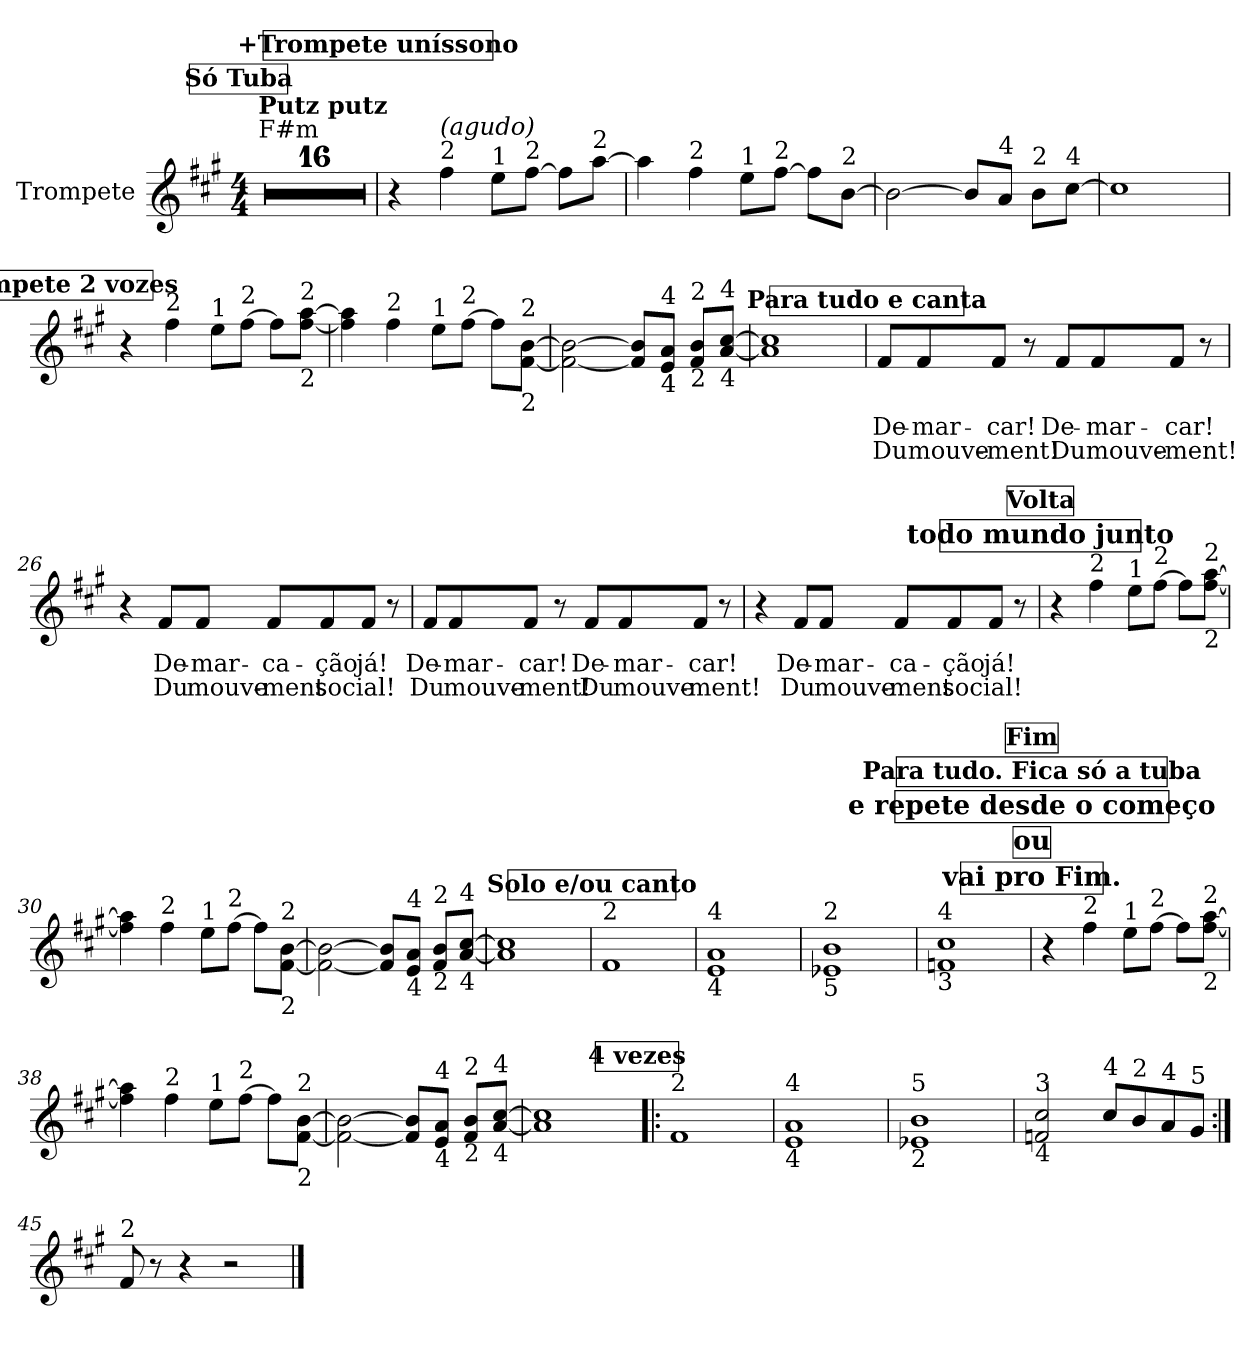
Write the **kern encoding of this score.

**kern	**text	**text
*part1	*part1	*part1
*staff1	*staff1	*staff1
*I"Trompete	*	*
*I'Tpt	*	*
*clefG2	*	*
*ITrd1c2	*	*
*k[f#]	*	*
*M4/4	*	*
*MM120	*	*
!!LO:REH:place=s1:a:B:fs=14:t=Só Tuba
=1	=1	=1
!LO:TX:a:t=F#m	!	!
!LO:TX:a:B:t=Putz putz	!	!
1r	.	.
=2	=2	=2
1r	.	.
=3	=3	=3
1r	.	.
=4	=4	=4
1r	.	.
!!LO:REH:place=s1:a:B:fs=14:t=+Trombones
=5	=5	=5
1r	.	.
=6	=6	=6
1r	.	.
=7	=7	=7
1r	.	.
=8	=8	=8
1r	.	.
!!LO:LB:g=z
!!LO:REH:place=s1:a:B:fs=14:t=+Sax
=9	=9	=9
1r	.	.
=10	=10	=10
1r	.	.
=11	=11	=11
1r	.	.
=12	=12	=12
1r	.	.
!!LO:REH:place=s1:a:B:fs=14:t=+Percussão
=13	=13	=13
1r	.	.
=14	=14	=14
1r	.	.
=15	=15	=15
1r	.	.
=16	=16	=16
1r	.	.
!!LO:LB:g=z
!!LO:REH:place=s1:a:B:fs=14:t=+Trompete uníssono
=17	=17	=17
4r	.	.
!LO:TX:a:t=2	!	!
!LO:TX:a:i:t=(agudo)	!	!
4ee\	.	.
!LO:TX:a:t=1	!	!
8dd\L	.	.
!LO:TX:a:t=2	!	!
[8ee\J	.	.
8ee\L]	.	.
!LO:TX:a:t=2	!	!
[8gg\J	.	.
=18	=18	=18
4gg\]	.	.
!LO:TX:a:t=2	!	!
4ee\	.	.
!LO:TX:a:t=1	!	!
8dd\L	.	.
!LO:TX:a:t=2	!	!
[8ee\J	.	.
8ee\L]	.	.
!LO:TX:a:t=2	!	!
[8a\J	.	.
=19	=19	=19
2a\_	.	.
8a/L]	.	.
!LO:TX:a:t=4	!	!
8g/J	.	.
!LO:TX:a:t=2	!	!
8a\L	.	.
!LO:TX:a:t=4	!	!
[8b\J	.	.
=20	=20	=20
1b]	.	.
!!LO:LB:g=z
!!LO:REH:place=s1:a:B:fs=14:t=+Trompete 2 vozes
=21	=21	=21
4r	.	.
!LO:TX:a:t=2	!	!
4ee\	.	.
!LO:TX:a:t=1	!	!
8dd\L	.	.
!LO:TX:a:t=2	!	!
[8ee\J	.	.
8ee\L]	.	.
!LO:TX:a:t=2	!	!
!LO:TX:b:t=2	!	!
[8ee\ [8gg\J	.	.
=22	=22	=22
4ee\] 4gg\]	.	.
!LO:TX:a:t=2	!	!
4ee\	.	.
!LO:TX:a:t=1	!	!
8dd\L	.	.
!LO:TX:a:t=2	!	!
[8ee\J	.	.
8ee\L]	.	.
!LO:TX:a:t=2	!	!
!LO:TX:b:t=2	!	!
[8e\ [8a\J	.	.
=23	=23	=23
2e\_ 2a\_	.	.
8e/] 8a/]L	.	.
!LO:TX:a:t=4	!	!
!LO:TX:b:t=4	!	!
8d/ 8g/J	.	.
!LO:TX:a:t=2	!	!
!LO:TX:b:t=2	!	!
8e/ 8a/L	.	.
!LO:TX:a:t=4	!	!
!LO:TX:b:t=4	!	!
[8g/ [8b/J	.	.
=24	=24	=24
1g] 1b]	.	.
!!LO:LB:g=z
!!LO:REH:place=s1:a:B:fs=14:t=Para tudo e canta
=25	=25	=25
!	!LO:LY:b	!LO:LY:b
8e!/L	De-	Du
!	!LO:LY:b	!LO:LY:b
8e!/	-mar-	mouve-
!	!LO:LY:b	!LO:LY:b
8e!/J	-car!	-ment!
8r	.	.
!	!LO:LY:b	!LO:LY:b
8e!/L	De-	Du
!	!LO:LY:b	!LO:LY:b
8e!/	-mar-	mouve-
!	!LO:LY:b	!LO:LY:b
8e!/J	-car!	-ment!
8r	.	.
=26	=26	=26
4r	.	.
!	!LO:LY:b	!LO:LY:b
8e!/L	De-	Du
!	!LO:LY:b	!LO:LY:b
8e!/J	-mar-	mouve-
!	!LO:LY:b	!LO:LY:b
8e!/L	-ca-	-ment
!	!LO:LY:b	!LO:LY:b
8e!/	-ção	social!
!	!LO:LY:b	!
8e!/J	já!	.
8r	.	.
!!LO:LB:g=z
=27	=27	=27
!	!LO:LY:b	!LO:LY:b
8e!/L	De-	Du
!	!LO:LY:b	!LO:LY:b
8e!/	-mar-	mouve-
!	!LO:LY:b	!LO:LY:b
8e!/J	-car!	-ment!
8r	.	.
!	!LO:LY:b	!LO:LY:b
8e!/L	De-	Du
!	!LO:LY:b	!LO:LY:b
8e!/	-mar-	mouve-
!	!LO:LY:b	!LO:LY:b
8e!/J	-car!	-ment!
8r	.	.
=28	=28	=28
4r	.	.
!	!LO:LY:b	!LO:LY:b
8e!/L	De-	Du
!	!LO:LY:b	!LO:LY:b
8e!/J	-mar-	mouve-
!	!LO:LY:b	!LO:LY:b
8e!/L	-ca-	-ment
!	!LO:LY:b	!LO:LY:b
8e!/	-ção	social!
!	!LO:LY:b	!
8e!/J	já!	.
8r	.	.
!!LO:PB:g=z
!!LO:REH:place=s1:a:t=todo mundo junto
!!LO:REH:place=s1:a:B:fs=14:t=Volta
=29	=29	=29
4r	.	.
!LO:TX:a:t=2	!	!
4ee\	.	.
!LO:TX:a:t=1	!	!
8dd\L	.	.
!LO:TX:a:t=2	!	!
[8ee\J	.	.
8ee\L]	.	.
!LO:TX:a:t=2	!	!
!LO:TX:b:t=2	!	!
[8ee\ [8gg\J	.	.
=30	=30	=30
4ee\] 4gg\]	.	.
!LO:TX:a:t=2	!	!
4ee\	.	.
!LO:TX:a:t=1	!	!
8dd\L	.	.
!LO:TX:a:t=2	!	!
[8ee\J	.	.
8ee\L]	.	.
!LO:TX:a:t=2	!	!
!LO:TX:b:t=2	!	!
[8e\ [8a\J	.	.
=31	=31	=31
2e\_ 2a\_	.	.
8e/] 8a/]L	.	.
!LO:TX:a:t=4	!	!
!LO:TX:b:t=4	!	!
8d/ 8g/J	.	.
!LO:TX:a:t=2	!	!
!LO:TX:b:t=2	!	!
8e/ 8a/L	.	.
!LO:TX:a:t=4	!	!
!LO:TX:b:t=4	!	!
[8g/ [8b/J	.	.
=32	=32	=32
1g] 1b]	.	.
!!LO:LB:g=z
!!LO:REH:place=s1:a:B:fs=14:t=Solo e/ou canto
=33	=33	=33
!LO:TX:a:t=2	!	!
1e	.	.
=34	=34	=34
!LO:TX:a:t=4	!	!
!LO:TX:b:t=4	!	!
1d 1g	.	.
=35	=35	=35
!LO:TX:a:t=2	!	!
!LO:TX:b:t=5	!	!
1d-X 1a	.	.
=36	=36	=36
!LO:TX:a:t=4	!	!
!LO:TX:b:t=3	!	!
1e-X 1b	.	.
!!LO:LB:g=z
!!LO:REH:place=s1:a:t=vai pro Fim.
!!LO:REH:place=s1:a:t=ou
!!LO:REH:place=s1:a:t=e repete desde o começo
!!LO:REH:place=s1:a:B:fs=14:t=Para tudo. Fica só a tuba
!!LO:REH:place=s1:a:B:fs=14:t=Fim
=37	=37	=37
4r	.	.
!LO:TX:a:t=2	!	!
4ee\	.	.
!LO:TX:a:t=1	!	!
8dd\L	.	.
!LO:TX:a:t=2	!	!
[8ee\J	.	.
8ee\L]	.	.
!LO:TX:a:t=2	!	!
!LO:TX:b:t=2	!	!
[8ee\ [8gg\J	.	.
=38	=38	=38
4ee\] 4gg\]	.	.
!LO:TX:a:t=2	!	!
4ee\	.	.
!LO:TX:a:t=1	!	!
8dd\L	.	.
!LO:TX:a:t=2	!	!
[8ee\J	.	.
8ee\L]	.	.
!LO:TX:a:t=2	!	!
!LO:TX:b:t=2	!	!
[8e\ [8a\J	.	.
=39	=39	=39
2e\_ 2a\_	.	.
8e/] 8a/]L	.	.
!LO:TX:a:t=4	!	!
!LO:TX:b:t=4	!	!
8d/ 8g/J	.	.
!LO:TX:a:t=2	!	!
!LO:TX:b:t=2	!	!
8e/ 8a/L	.	.
!LO:TX:a:t=4	!	!
!LO:TX:b:t=4	!	!
[8g/ [8b/J	.	.
=40	=40	=40
1g] 1b]	.	.
!!LO:LB:g=z
!!LO:REH:place=s1:a:B:fs=14:t=4 vezes
=41!|:	=41!|:	=41!|:
!LO:TX:a:t=2	!	!
1e	.	.
=42	=42	=42
!LO:TX:a:t=4	!	!
!LO:TX:b:t=4	!	!
1d 1g	.	.
=43	=43	=43
!LO:TX:a:t=5	!	!
!LO:TX:b:t=2	!	!
1d-X 1a	.	.
=44	=44	=44
!LO:TX:a:t=3	!	!
!LO:TX:b:t=4	!	!
2e-X/ 2b/	.	.
!LO:TX:a:t=4	!	!
8b/L	.	.
!LO:TX:a:t=2	!	!
8a/	.	.
!LO:TX:a:t=4	!	!
8g/	.	.
!LO:TX:a:t=5	!	!
8f#/J	.	.
=45:|!	=45:|!	=45:|!
!LO:TX:a:t=2	!	!
8e/	.	.
8r	.	.
4r	.	.
2r	.	.
==	==	==
*-	*-	*-
